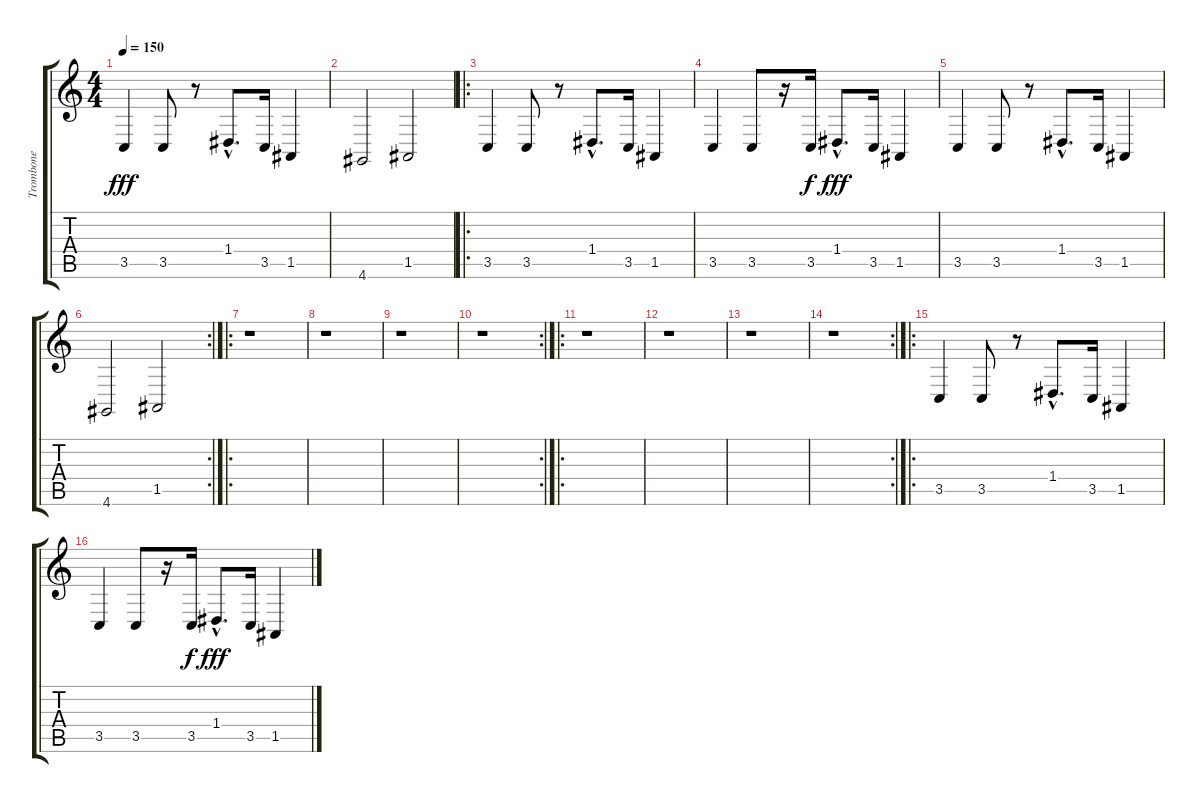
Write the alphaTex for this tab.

\track ("Trombone" "Trombone") {instrument trombone}
\staff {score tabs}
\tuning (E4 B3 G3 D3 A2 E2) {hide}
\ts (4 4)
\tempo 150
\clef g2
\ks c
3.5.4{dy fff} 3.5.8 r.8 1.4{hac}.8{d} 3.5.16 1.5.4 |
4.6.2 1.5.2 |
\ro
3.5.4 3.5.8 r.8 1.4{hac}.8{d} 3.5.16 1.5.4 |
3.5.4 3.5.8 r.16 3.5.16{dy f} 1.4{hac}.8{d dy fff} 3.5.16 1.5.4 |
3.5.4 3.5.8 r.8 1.4{hac}.8{d} 3.5.16 1.5.4 |
\rc 2
4.6.2 1.5.2 |
\ro
r.1 |
r.1 |
r.1 |
\rc 2
r.1 |
\ro
r.1 |
r.1 |
r.1 |
\rc 2
r.1 |
\ro
3.5.4 3.5.8 r.8 1.4{hac}.8{d} 3.5.16 1.5.4 |
3.5.4 3.5.8 r.16 3.5.16{dy f} 1.4{hac}.8{d dy fff} 3.5.16 1.5.4
